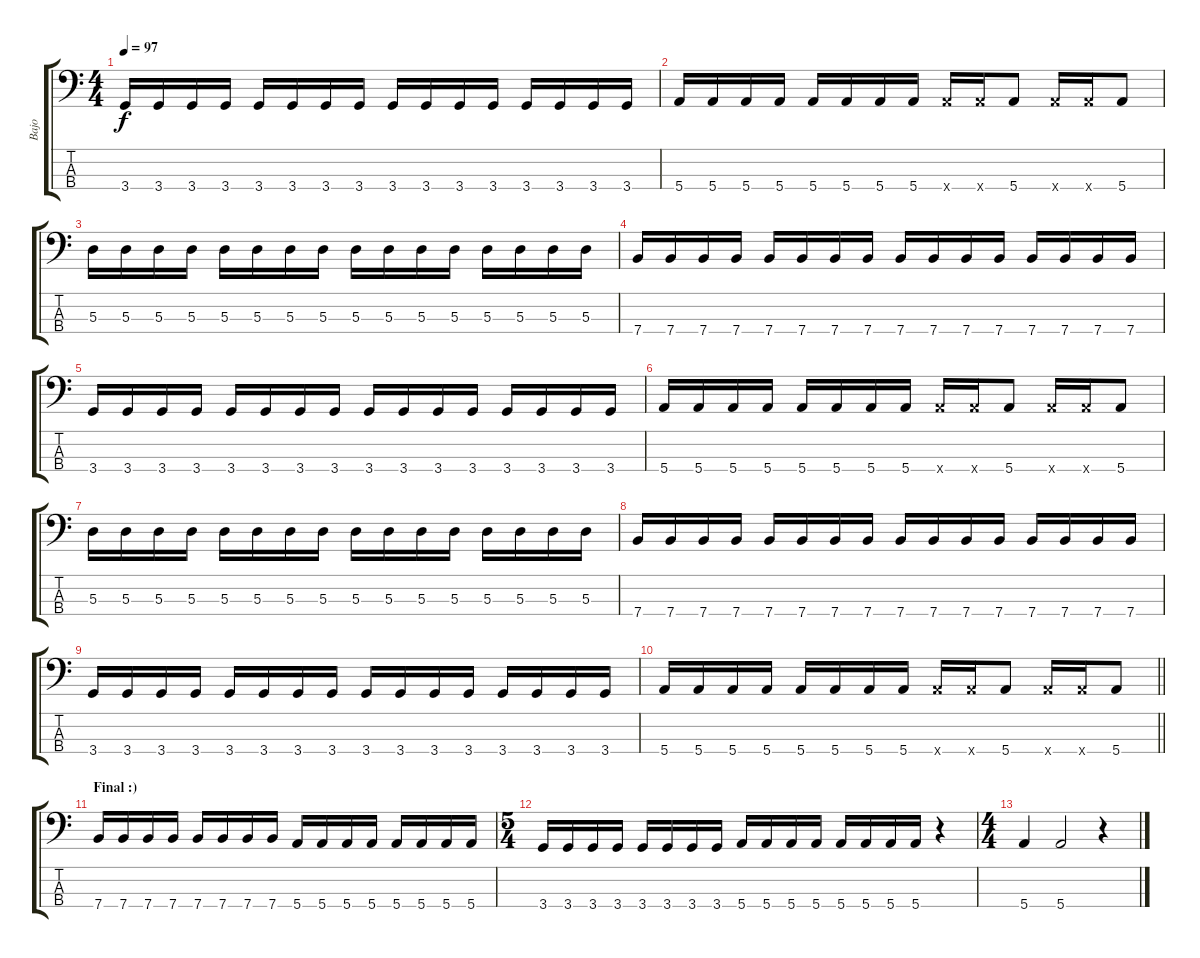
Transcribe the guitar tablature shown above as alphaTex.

\track ("Bajo" "Bajo") {instrument electricbasspick}
\staff {score tabs}
\tuning (G2 D2 A1 E1) {hide}
\ts (4 4)
\tempo 97
\clef f4
\ks c
3.4.16{dy f} 3.4.16 3.4.16 3.4.16 3.4.16 3.4.16 3.4.16 3.4.16 3.4.16 3.4.16 3.4.16 3.4.16 3.4.16 3.4.16 3.4.16 3.4.16 |
5.4.16 5.4.16 5.4.16 5.4.16 5.4.16 5.4.16 5.4.16 5.4.16 5.4{x}.16 5.4{x}.16 5.4.8 5.4{x}.16 5.4{x}.16 5.4.8 |
5.3.16 5.3.16 5.3.16 5.3.16 5.3.16 5.3.16 5.3.16 5.3.16 5.3.16 5.3.16 5.3.16 5.3.16 5.3.16 5.3.16 5.3.16 5.3.16 |
7.4.16 7.4.16 7.4.16 7.4.16 7.4.16 7.4.16 7.4.16 7.4.16 7.4.16 7.4.16 7.4.16 7.4.16 7.4.16 7.4.16 7.4.16 7.4.16 |
3.4.16 3.4.16 3.4.16 3.4.16 3.4.16 3.4.16 3.4.16 3.4.16 3.4.16 3.4.16 3.4.16 3.4.16 3.4.16 3.4.16 3.4.16 3.4.16 |
5.4.16 5.4.16 5.4.16 5.4.16 5.4.16 5.4.16 5.4.16 5.4.16 5.4{x}.16 5.4{x}.16 5.4.8 5.4{x}.16 5.4{x}.16 5.4.8 |
5.3.16 5.3.16 5.3.16 5.3.16 5.3.16 5.3.16 5.3.16 5.3.16 5.3.16 5.3.16 5.3.16 5.3.16 5.3.16 5.3.16 5.3.16 5.3.16 |
7.4.16 7.4.16 7.4.16 7.4.16 7.4.16 7.4.16 7.4.16 7.4.16 7.4.16 7.4.16 7.4.16 7.4.16 7.4.16 7.4.16 7.4.16 7.4.16 |
3.4.16 3.4.16 3.4.16 3.4.16 3.4.16 3.4.16 3.4.16 3.4.16 3.4.16 3.4.16 3.4.16 3.4.16 3.4.16 3.4.16 3.4.16 3.4.16 |
\barLineRight lightlight
5.4.16 5.4.16 5.4.16 5.4.16 5.4.16 5.4.16 5.4.16 5.4.16 5.4{x}.16 5.4{x}.16 5.4.8 5.4{x}.16 5.4{x}.16 5.4.8 |
\section ("" "Final :)")
7.4.16 7.4.16 7.4.16 7.4.16 7.4.16 7.4.16 7.4.16 7.4.16 5.4.16 5.4.16 5.4.16 5.4.16 5.4.16 5.4.16 5.4.16 5.4.16 |
\ts (5 4)
3.4.16 3.4.16 3.4.16 3.4.16 3.4.16 3.4.16 3.4.16 3.4.16 5.4.16 5.4.16 5.4.16 5.4.16 5.4.16 5.4.16 5.4.16 5.4.16 r.4 |
\ts (4 4)
5.4.4 5.4.2 r.4
